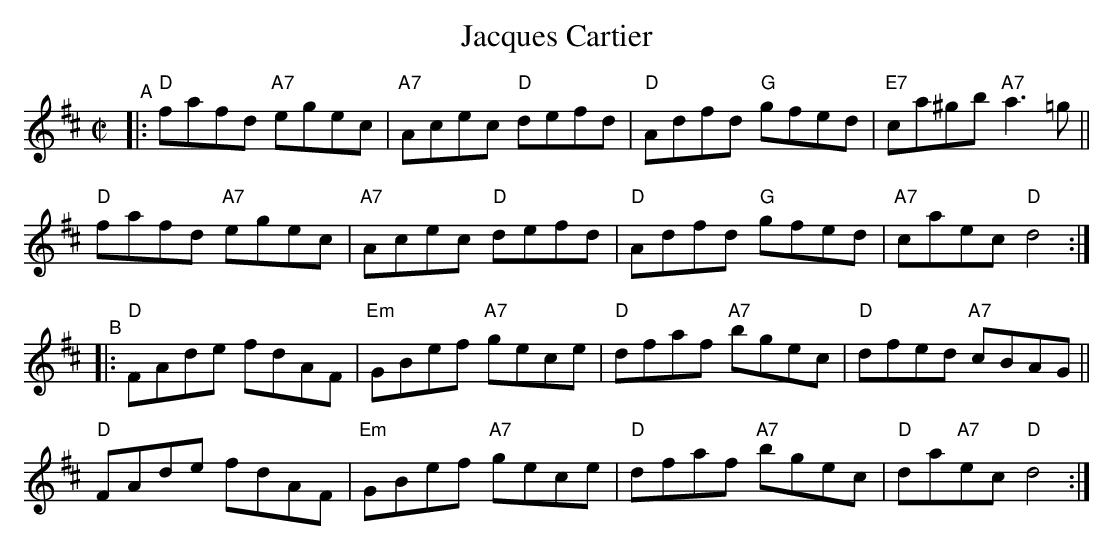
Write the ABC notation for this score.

X:1
T: Jacques Cartier
L: 1/8
M: C|
K: D
"^A"|:\
"D"fafd "A7"egec | "A7"Acec "D"defd | "D"Adfd "G"gfed | "E7"ca^gb "A7"a3=g ||
"D"fafd "A7"egec | "A7"Acec "D"defd | "D"Adfd "G"gfed | "A7"caec "D"d4 :|
"^B"|:\
"D"FAde fdAF | "Em"GBef "A7"gece | "D"dfaf "A7"bgec | "D"dfed "A7"cBAG ||
"D"FAde fdAF | "Em"GBef "A7"gece | "D"dfaf "A7"bgec | "D"da"A7"ec "D"d4 :|
